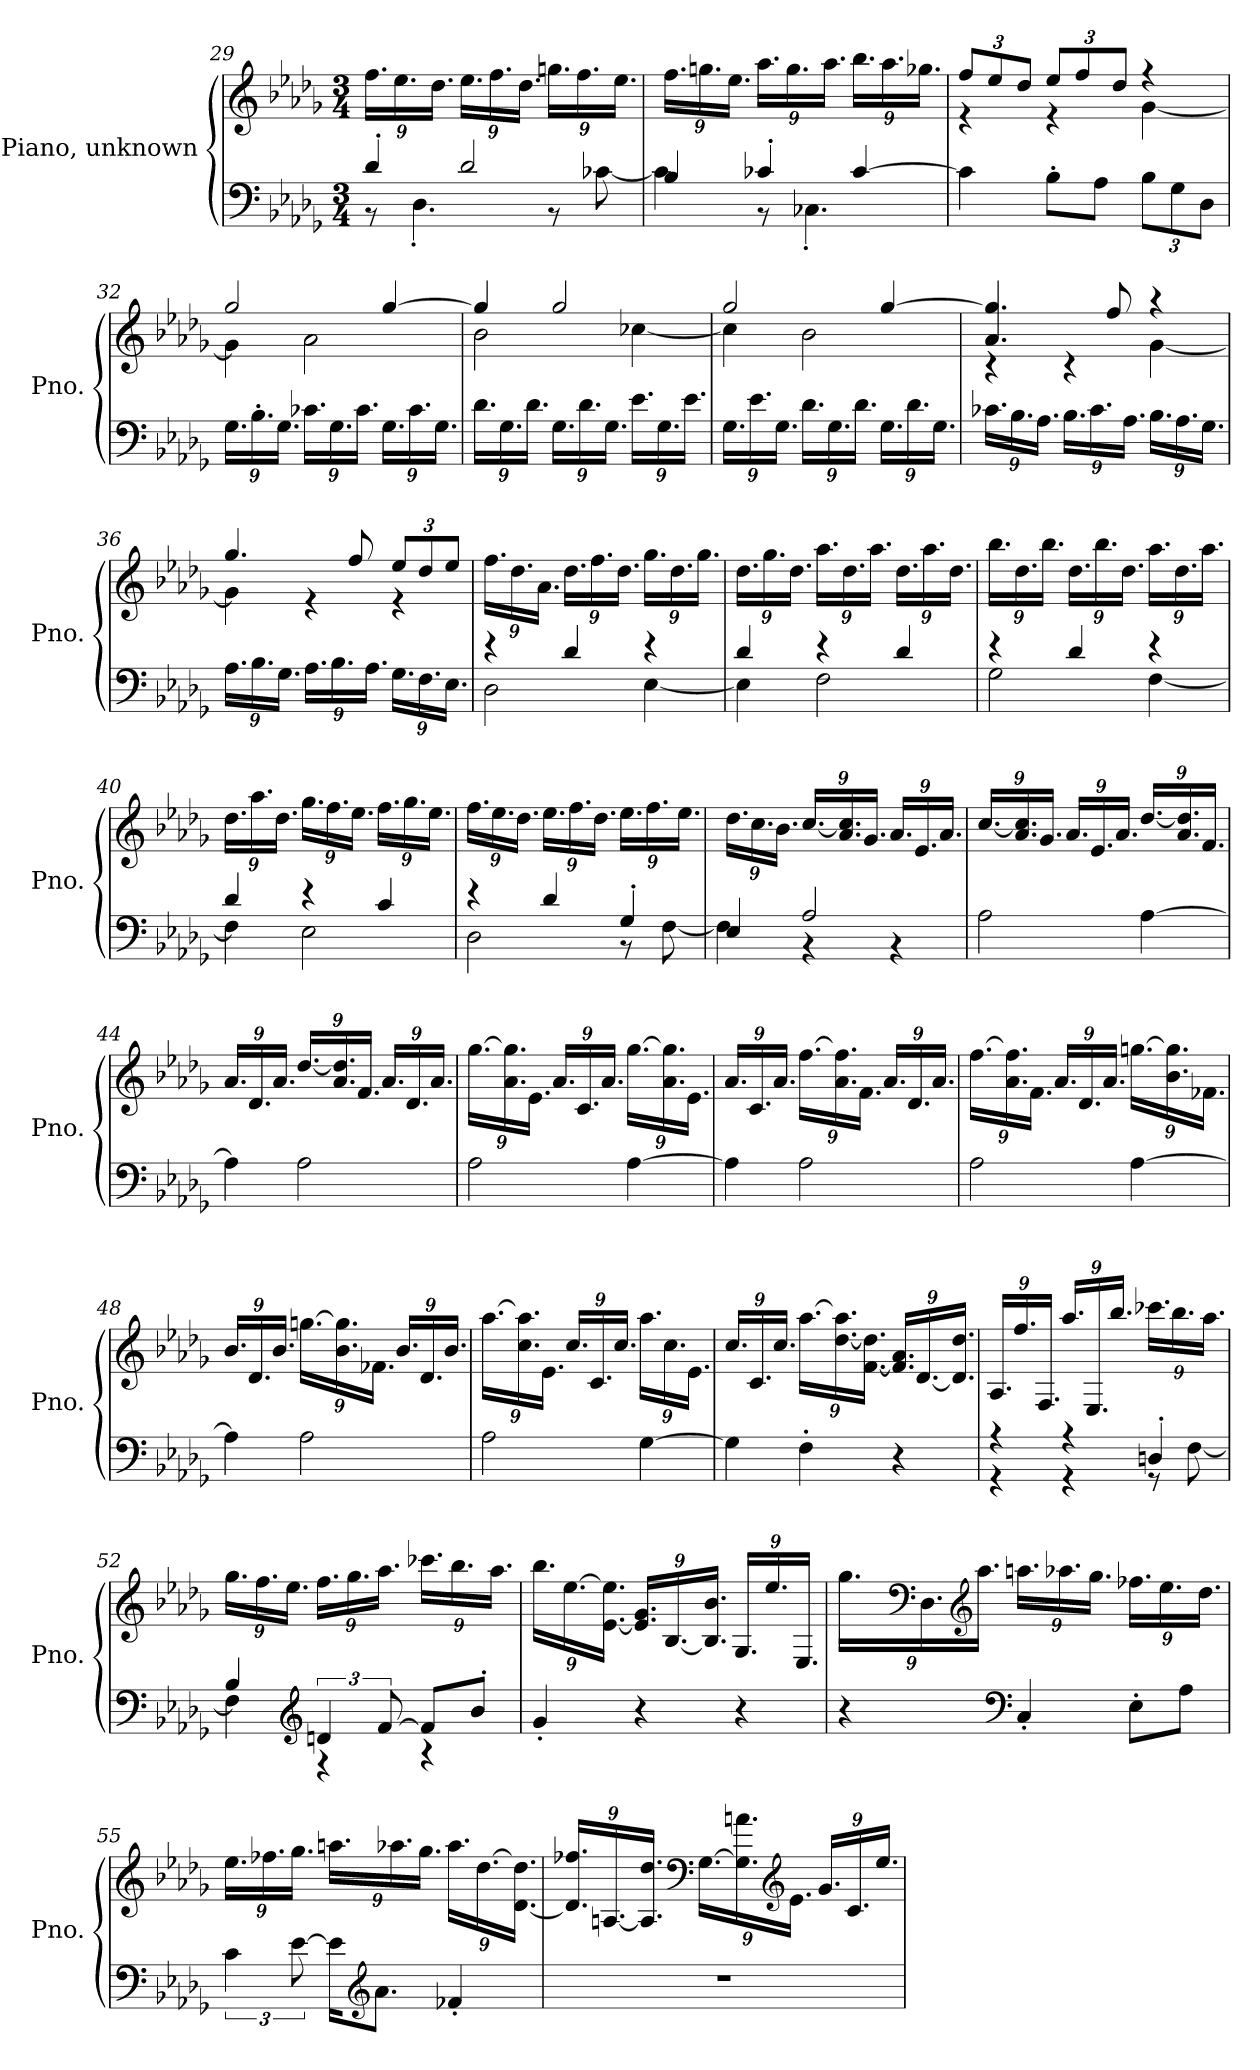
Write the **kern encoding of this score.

**kern	**kern
*part1	*part1
*staff2	*staff1
*I"Piano, unknown	*
*I'Pno.	*
!!LO:LB:g=z
*clefF4	*clefG2
*k[b-e-a-d-g-]	*k[b-e-a-d-g-]
*M3/4	*M3/4
=29	=29
*^	*
*	*	*Xbrackettup
4d-'/	8r	18.ff\LL
.	.	18.ee-\
.	4.D-'\	.
.	.	18.dd-\JJ
2d-/	.	18.ee-\LL
.	.	18.ff\
.	.	18.dd-\JJ
.	8r	18.ggn\LL
.	.	18.ff\
.	[8c-X\	.
.	.	18.ee-\JJ
=30	=30	=30
4B-/	4c-\]	18.ff\LL
.	.	18.ggn\
.	.	18.ee-\JJ
4c-X'/	8r	18.aa-\LL
.	.	18.gg\
.	4.C-X'\	.
.	.	18.aa-\JJ
[4c-/	.	18.bb-\LL
.	.	18.aa-\
.	.	18.gg-X\JJ
*v	*v	*
=31	=31
*	*^
4c-\]	12ff/L	4r
.	12ee-/	.
.	12dd-/J	.
8B-'\L	12ee-/L	4r
.	12ff/	.
8A-\J	.	.
.	12dd-/J	.
*Xbrackettup	*	*
12B-\L	4r	[4g-\
12G-\	.	.
12D-\J	.	.
!!LO:PB:g=z	!!
=32	=32	=32
18.G-\LL	2gg-/	4g-\]
18.B-'\	.	.
18.G-\JJ	.	.
18.c-X\LL	.	2a-\
18.G-\	.	.
18.c-\JJ	.	.
18.G-\LL	[4gg-/	.
18.c-\	.	.
18.G-\JJ	.	.
=33	=33	=33
18.d-\LL	4gg-/]	2b-\
18.G-\	.	.
18.d-\JJ	.	.
18.G-\LL	2gg-/	.
18.d-\	.	.
18.G-\JJ	.	.
18.e-\LL	.	[4cc-X\
18.G-\	.	.
18.e-\JJ	.	.
=34	=34	=34
18.G-\LL	2gg-/	4cc-\]
18.e-\	.	.
18.G-\JJ	.	.
18.d-\LL	.	2b-\
18.G-\	.	.
18.d-\JJ	.	.
18.G-\LL	[4gg-/	.
18.d-\	.	.
18.G-\JJ	.	.
!!LO:LB:g=z	!!
=35	=35	=35
18.c-X\LL	4.a-/ 4.gg-/]	4r
18.B-\	.	.
18.A-\JJ	.	.
18.B-\LL	.	4r
18.c-\	.	.
.	8ff/	.
18.A-\JJ	.	.
18.B-\LL	4r	[4g-\
18.A-\	.	.
18.G-\JJ	.	.
=36	=36	=36
18.A-\LL	4.gg-/	4g-\]
18.B-\	.	.
18.G-\JJ	.	.
18.A-\LL	.	4r
18.B-\	.	.
.	8ff/	.
18.A-\JJ	.	.
18.G-\LL	12ee-/L	4r
18.F\	12dd-/	.
18.E-\JJ	12ee-/J	.
*	*v	*v
=37	=37
*^	*
4r	2D-\	18.ff\LL
.	.	18.dd-\
.	.	18.a-\JJ
4d-/	.	18.dd-\LL
.	.	18.ff\
.	.	18.dd-\JJ
4r	[4E-\	18.gg-\LL
.	.	18.dd-\
.	.	18.gg-\JJ
!!LO:LB:g=z
=38	=38	=38
4d-/	4E-\]	18.dd-\LL
.	.	18.gg-\
.	.	18.dd-\JJ
4r	2F\	18.aa-\LL
.	.	18.dd-\
.	.	18.aa-\JJ
4d-/	.	18.dd-\LL
.	.	18.aa-\
.	.	18.dd-\JJ
=39	=39	=39
4r	2G-\	18.bb-\LL
.	.	18.dd-\
.	.	18.bb-\JJ
4d-/	.	18.dd-\LL
.	.	18.bb-\
.	.	18.dd-\JJ
4r	[4F\	18.aa-\LL
.	.	18.dd-\
.	.	18.aa-\JJ
=40	=40	=40
4d-/	4F\]	18.dd-\LL
.	.	18.aa-\
.	.	18.dd-\JJ
4r	2E-\	18.gg-\LL
.	.	18.ff\
.	.	18.ee-\JJ
4c/	.	18.ff\LL
.	.	18.gg-\
.	.	18.ee-\JJ
!!LO:LB:g=z
=41	=41	=41
4r	2D-\	18.ff\LL
.	.	18.ee-\
.	.	18.dd-\JJ
4d-/	.	18.ee-\LL
.	.	18.ff\
.	.	18.dd-\JJ
4G-'/	8r	18.ee-\LL
.	.	18.ff\
.	[8F\	.
.	.	18.ee-\JJ
=42	=42	=42
4E-/	4F\]	18.dd-\LL
.	.	18.cc\
.	.	18.b-\JJ
2A-/	4r	[18.cc/LL
.	.	18.a-/ 18.cc/]
.	.	18.g-/JJ
.	4r	18.a-/LL
.	.	18.e-/
.	.	18.a-/JJ
*v	*v	*
=43	=43
2A-\	[18.cc/LL
.	18.a-/ 18.cc/]
.	18.g-/JJ
.	18.a-/LL
.	18.e-/
.	18.a-/JJ
[4A-\	[18.dd-/LL
.	18.a-/ 18.dd-/]
.	18.f/JJ
!!LO:LB:g=z
=44	=44
4A-\]	18.a-/LL
.	18.d-/
.	18.a-/JJ
2A-\	[18.dd-/LL
.	18.a-/ 18.dd-/]
.	18.f/JJ
.	18.a-/LL
.	18.d-/
.	18.a-/JJ
=45	=45
2A-\	[18.gg-\LL
.	18.a-\ 18.gg-\]
.	18.e-\JJ
.	18.a-/LL
.	18.c/
.	18.a-/JJ
[4A-\	[18.gg-\LL
.	18.a-\ 18.gg-\]
.	18.e-\JJ
=46	=46
4A-\]	18.a-/LL
.	18.c/
.	18.a-/JJ
2A-\	[18.ff\LL
.	18.a-\ 18.ff\]
.	18.f\JJ
.	18.a-/LL
.	18.d-/
.	18.a-/JJ
!!LO:LB:g=z
=47	=47
2A-\	[18.ff\LL
.	18.a-\ 18.ff\]
.	18.f\JJ
.	18.a-/LL
.	18.d-/
.	18.a-/JJ
[4A-\	[18.ggn\LL
.	18.b-\ 18.gg\]
.	18.f-X\JJ
=48	=48
4A-\]	18.b-/LL
.	18.d-/
.	18.b-/JJ
2A-\	[18.ggn\LL
.	18.b-\ 18.gg\]
.	18.f-X\JJ
.	18.b-/LL
.	18.d-/
.	18.b-/JJ
!!LO:PB:g=z
=49	=49
2A-\	[18.aa-\LL
.	18.cc\ 18.aa-\]
.	18.e-\JJ
.	18.cc/LL
.	18.c/
.	18.cc/JJ
[4G-\	18.aa-\LL
.	18.cc\
.	18.e-\JJ
=50	=50
4G-\]	18.cc/LL
.	18.c/
.	18.cc/JJ
4F'\	[18.aa-\LL
.	[18.dd-\ 18.aa-\]
.	[18.f\ 18.dd-\]JJ
4r	18.f/] 18.a-/LL
.	[18.d-/
.	18.d-/] 18.dd-/JJ
!!LO:LB:g=z
=51	=51
*^	*
4r	4r	18.A-/LL
.	.	18.ff/
.	.	18.F/JJ
4r	4r	18.aa-/LL
.	.	18.E-/
.	.	18.bb-/JJ
4Dn'/	8r	18.ccc-X\LL
.	.	18.bb-\
.	[8F\	.
.	.	18.aa-\JJ
=52	=52	=52
4B-/	4F\]	18.gg-\LL
.	.	18.ff\
.	.	18.ee-\JJ
*clefG2	*	*
*brackettup	*	*
6dn/	4r	18.ff\LL
.	.	18.gg-\
[12f/	.	18.aa-\JJ
8f/L]	4r	18.ccc-X\LL
.	.	18.bb-\
8b-'/J	.	.
.	.	18.aa-\JJ
*v	*v	*
!!LO:LB:g=z
=53	=53
4g-'/	18.bb-\LL
.	[18.ee-\
.	[18.e-\ 18.ee-\]JJ
4r	18.e-/] 18.g-/LL
.	[18.B-/
.	18.B-/] 18.b-/JJ
4r	18.G-/LL
.	18.ee-/
.	18.E-/JJ
=54	=54
4r	18.gg-\LL
*	*clefF4
.	18.D-\
*	*clefG2
.	18.aa-\JJ
*clefF4	*
4C'/	18.aan\LL
.	18.aa-X\
.	18.gg-\JJ
8E-'\L	18.ff-X\LL
.	18.ee-\
8A-\J	.
.	18.dd-\JJ
!!LO:LB:g=z
=55	=55
6c\	18.ee-\LL
.	18.ff-X\
[12e-\	18.gg-\JJ
16e-\KL]	18.aan\LL
*clefG2	*
8.a-\J	.
.	18.aa-X\
.	18.gg-\JJ
4f-X'/	18.aa-\LL
.	[18.dd-\
.	[18.d-\ 18.dd-\]JJ
=56	=56
2.r	18.d-/] 18.ff-X/LL
.	[18.An/
.	18.A/] 18.dd-/JJ
*	*clefF4
.	[18.G-\LL
.	18.G-\] 18.an\
*	*clefG2
.	18.e-\JJ
.	18.g-/LL
.	18.c/
.	18.ee-/JJ
=	=
*-	*-
